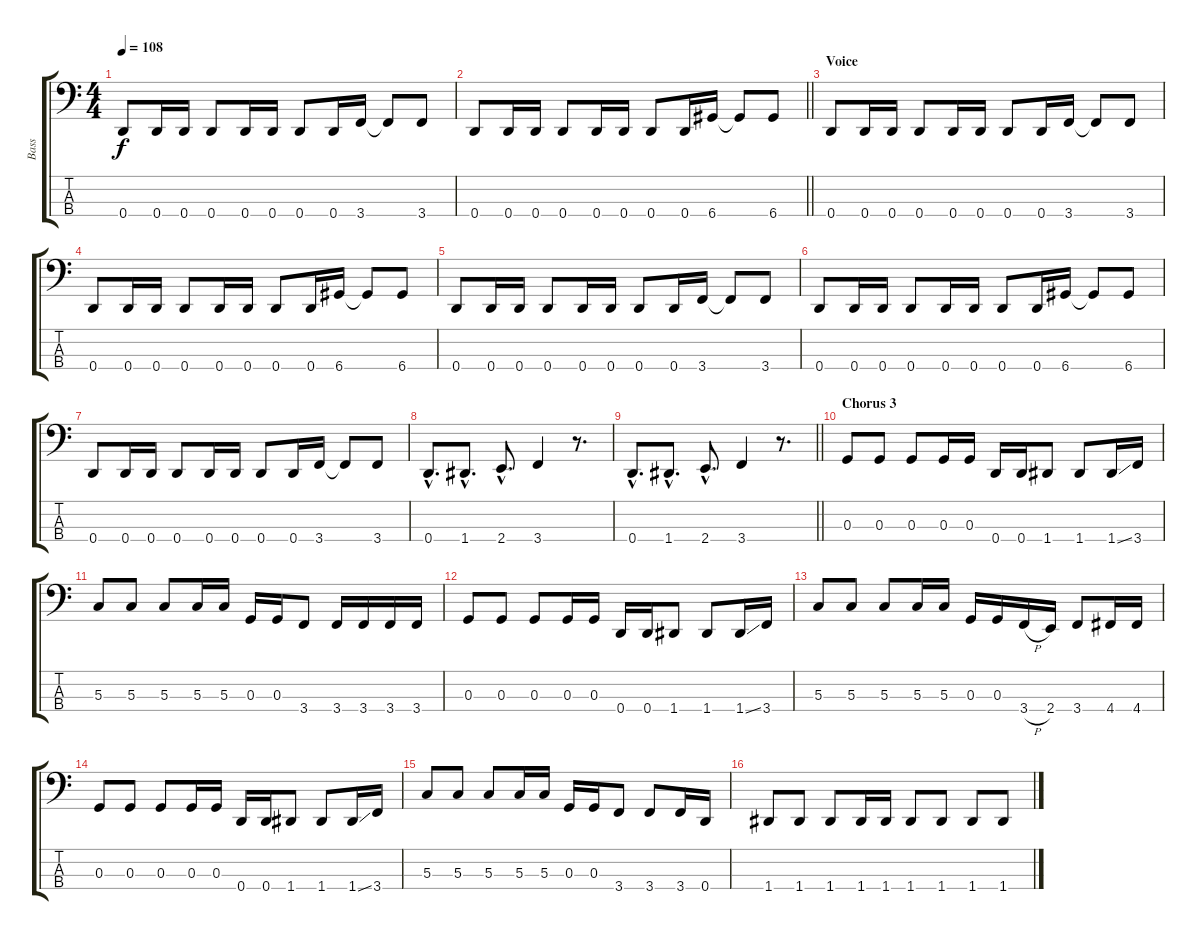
\track ("Bass" "Bass") {instrument electricbassfinger}
\staff {score tabs}
\tuning (F2 C2 G1 D1) {hide}
\ts (4 4)
\tempo 108
\clef f4
\ks c
0.4.8{dy f} 0.4.16 0.4.16 0.4.8 0.4.16 0.4.16 0.4.8 0.4.16 3.4.16 3.4{t}.8 3.4.8 |
\barLineRight lightlight
0.4.8 0.4.16 0.4.16 0.4.8 0.4.16 0.4.16 0.4.8 0.4.16 6.4.16 6.4{t}.8 6.4.8 |
\section ("" "Voice")
0.4.8 0.4.16 0.4.16 0.4.8 0.4.16 0.4.16 0.4.8 0.4.16 3.4.16 3.4{t}.8 3.4.8 |
0.4.8 0.4.16 0.4.16 0.4.8 0.4.16 0.4.16 0.4.8 0.4.16 6.4.16 6.4{t}.8 6.4.8 |
0.4.8 0.4.16 0.4.16 0.4.8 0.4.16 0.4.16 0.4.8 0.4.16 3.4.16 3.4{t}.8 3.4.8 |
0.4.8 0.4.16 0.4.16 0.4.8 0.4.16 0.4.16 0.4.8 0.4.16 6.4.16 6.4{t}.8 6.4.8 |
0.4.8 0.4.16 0.4.16 0.4.8 0.4.16 0.4.16 0.4.8 0.4.16 3.4.16 3.4{t}.8 3.4.8 |
0.4{hac}.8{d} 1.4{hac}.8{d} 2.4{hac}.8{d} 3.4.4 r.8{d} |
\barLineRight lightlight
0.4{hac}.8{d} 1.4{hac}.8{d} 2.4{hac}.8{d} 3.4.4 r.8{d} |
\section ("" "Chorus 3")
0.3.8 0.3.8 0.3.8 0.3.16 0.3.16 0.4.16 0.4.16 1.4.8 1.4.8 1.4{ss}.16 3.4.16 |
5.3.8 5.3.8 5.3.8 5.3.16 5.3.16 0.3.16 0.3.16 3.4.8 3.4.16 3.4.16 3.4.16 3.4.16 |
0.3.8 0.3.8 0.3.8 0.3.16 0.3.16 0.4.16 0.4.16 1.4.8 1.4.8 1.4{ss}.16 3.4.16 |
5.3.8 5.3.8 5.3.8 5.3.16 5.3.16 0.3.16 0.3.16 3.4{h}.16 2.4.16 3.4.8 4.4.16 4.4.16 |
0.3.8 0.3.8 0.3.8 0.3.16 0.3.16 0.4.16 0.4.16 1.4.8 1.4.8 1.4{ss}.16 3.4.16 |
5.3.8 5.3.8 5.3.8 5.3.16 5.3.16 0.3.16 0.3.16 3.4.8 3.4.8 3.4.16 0.4.16 |
1.4.8 1.4.8 1.4.8 1.4.16 1.4.16 1.4.8 1.4.8 1.4.8 1.4.8
